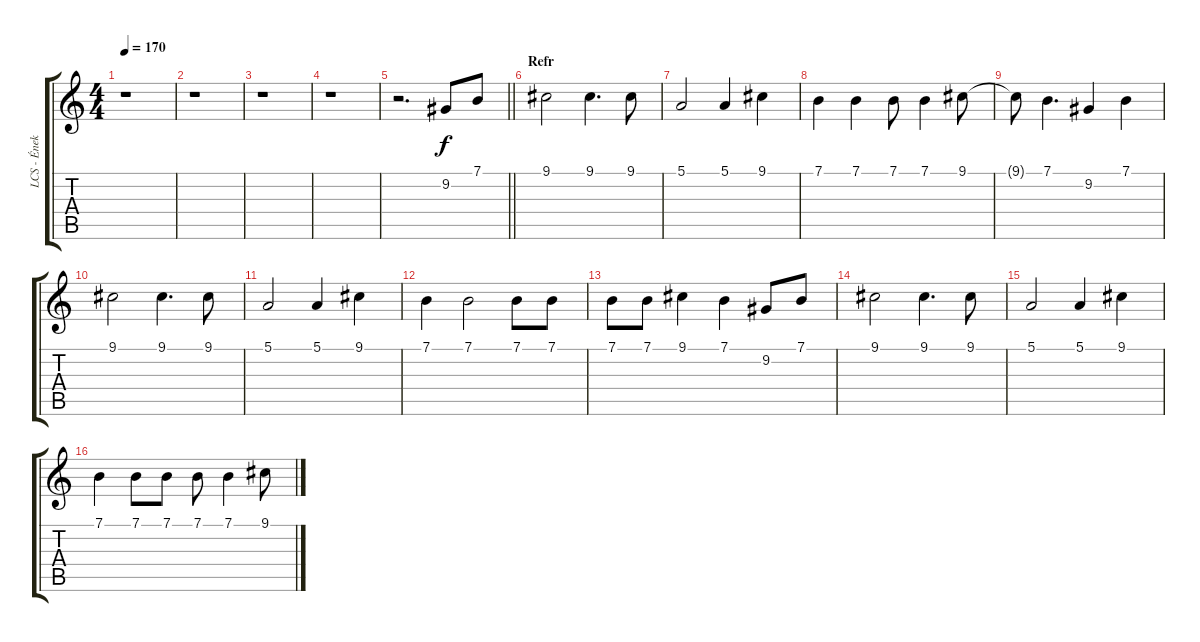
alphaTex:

\track ("LCS - Ének" "LCS - Ének") {instrument trumpet}
\staff {score tabs}
\tuning (E4 B3 G3 D3 A2 E2) {hide}
\ts (4 4)
\tempo 170
\clef g2
\ks c
r.1{dy f} |
r.1 |
r.1 |
r.1 |
\barLineRight lightlight
r.2{d} 9.2.8 7.1.8 |
\section ("" "Refr")
9.1.2 9.1.4{d} 9.1.8 |
5.1.2 5.1.4 9.1.4 |
7.1.4 7.1.4 7.1.8 7.1.4 9.1.8 |
9.1{t}.8 7.1.4{d} 9.2.4 7.1.4 |
9.1.2 9.1.4{d} 9.1.8 |
5.1.2 5.1.4 9.1.4 |
7.1.4 7.1.2 7.1.8 7.1.8 |
7.1.8 7.1.8 9.1.4 7.1.4 9.2.8 7.1.8 |
9.1.2 9.1.4{d} 9.1.8 |
5.1.2 5.1.4 9.1.4 |
7.1.4 7.1.8 7.1.8 7.1.8 7.1.4 9.1.8
